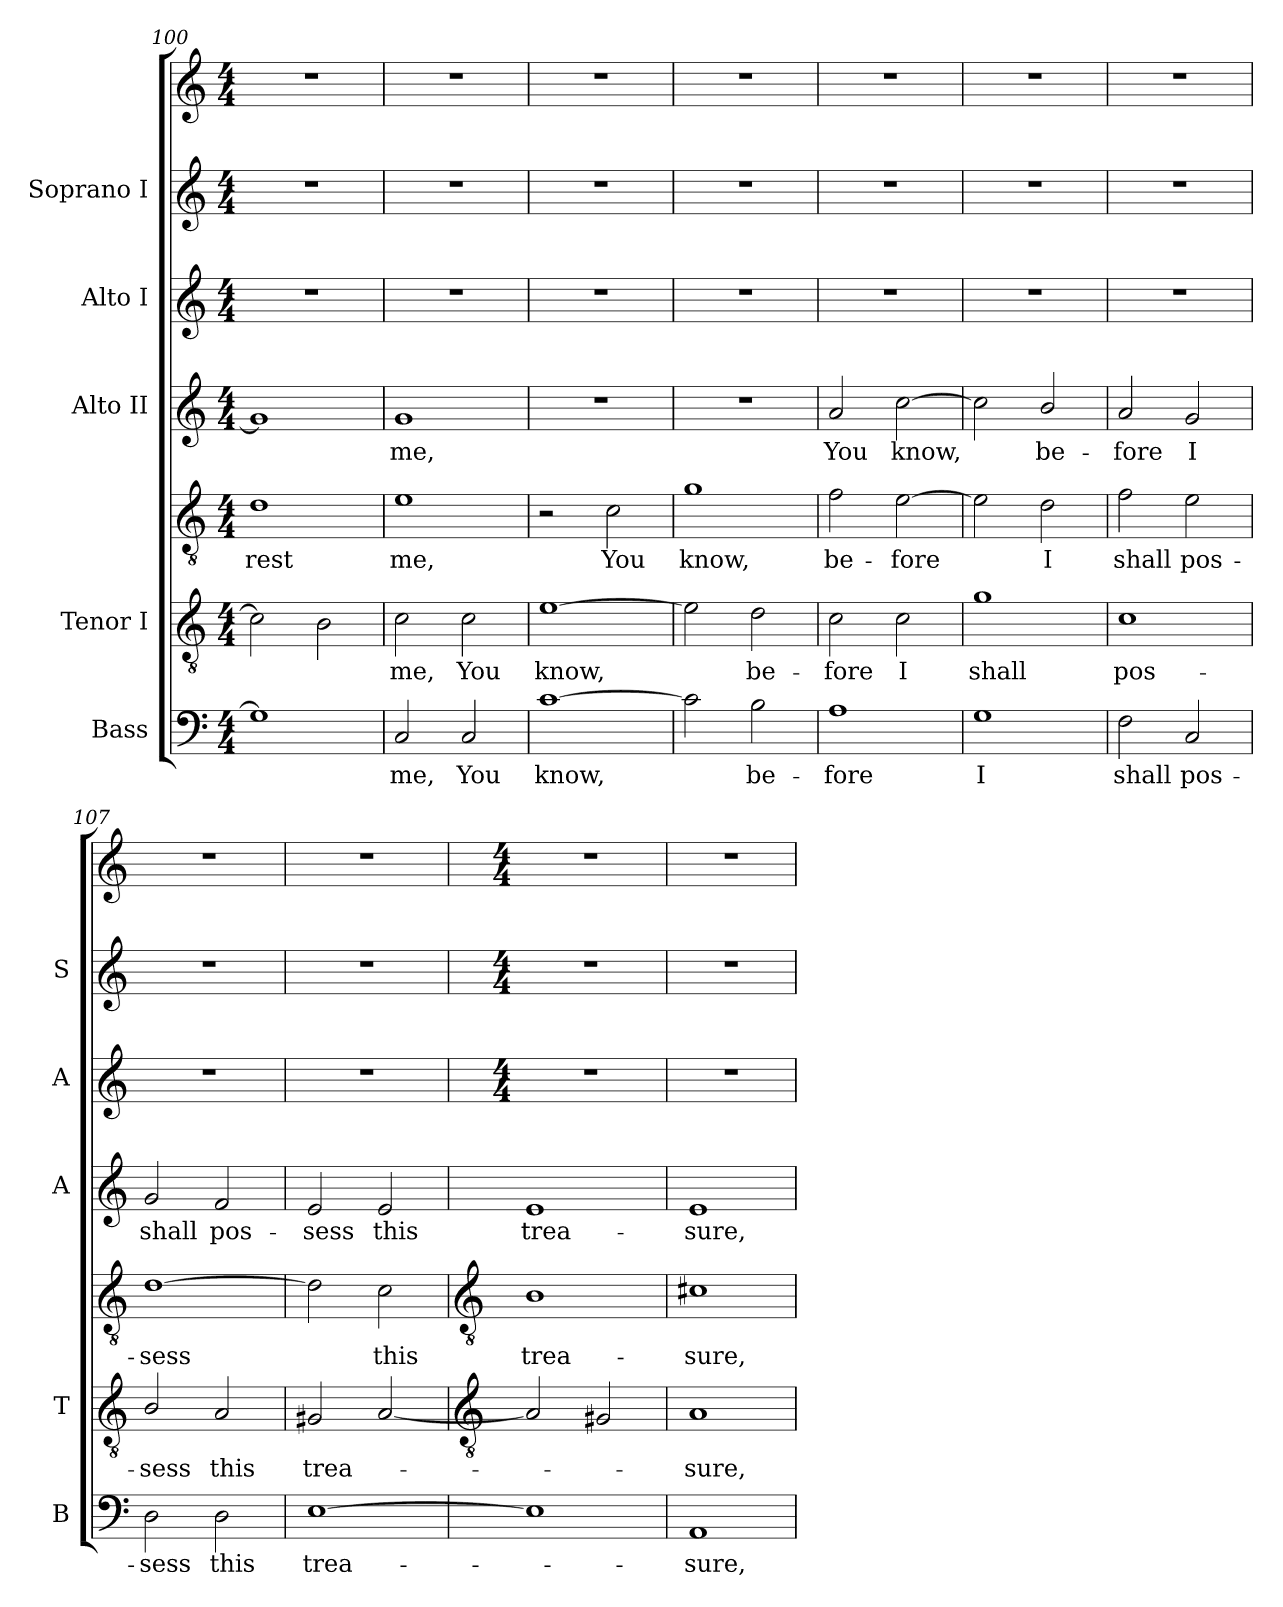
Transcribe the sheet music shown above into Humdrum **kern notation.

**kern	**text	**kern	**text	**kern	**text	**kern	**text	**kern	**kern	**kern
*part5	*part5	*part4	*part4	*part4	*part4	*part3	*part3	*part2	*part1	*part1
*staff7	*staff7	*staff6	*staff6	*staff5	*staff5	*staff4	*staff4	*staff3	*staff2	*staff1
*I"Bass	*	*I"Tenor I	*	*	*	*I"Alto II	*	*I"Alto I	*I"Soprano I	*
*I'B	*	*I'T	*	*	*	*I'A	*	*I'A	*I'S	*
*clefF4	*	*clefGv2	*	*clefGv2	*	*clefG2	*	*clefG2	*clefG2	*clefG2
*k[]	*	*k[]	*	*k[]	*	*k[]	*	*k[]	*k[]	*k[]
*C:	*	*C:	*	*C:	*	*C:	*	*C:	*C:	*C:
*M4/4	*	*M4/4	*	*M4/4	*	*M4/4	*	*M4/4	*M4/4	*M4/4
=100	=100	=100	=100	=100	=100	=100	=100	=100	=100	=100
!	!	!	!	!	!LO:LY:b	!	!	!	!	!
1G]	.	2c]	.	1d	rest	1g]	.	1r	1r	1r
.	.	2B	.	.	.	.	.	.	.	.
=101	=101	=101	=101	=101	=101	=101	=101	=101	=101	=101
!	!LO:LY:b	!	!LO:LY:b	!	!LO:LY:b	!	!LO:LY:b	!	!	!
2C	me,	2c	me,	1e	me,	1g	me,	1r	1r	1r
!	!LO:LY:b	!	!LO:LY:b	!	!	!	!	!	!	!
2C	You	2c	You	.	.	.	.	.	.	.
=102	=102	=102	=102	=102	=102	=102	=102	=102	=102	=102
!	!LO:LY:b	!	!LO:LY:b	!	!	!	!	!	!	!
[1c	know,	[1e	know,	2r	.	1r	.	1r	1r	1r
!	!	!	!	!	!LO:LY:b	!	!	!	!	!
.	.	.	.	2c	You	.	.	.	.	.
=103	=103	=103	=103	=103	=103	=103	=103	=103	=103	=103
!	!	!	!	!	!LO:LY:b	!	!	!	!	!
2c]	.	2e]	.	1g	know,	1r	.	1r	1r	1r
!	!LO:LY:b	!	!LO:LY:b	!	!	!	!	!	!	!
2B	be-	2d	be-	.	.	.	.	.	.	.
=104	=104	=104	=104	=104	=104	=104	=104	=104	=104	=104
!	!LO:LY:b	!	!LO:LY:b	!	!LO:LY:b	!	!LO:LY:b	!	!	!
1A	-fore	2c	fore	2f	-be-	2a	You	1r	1r	1r
!	!	!	!LO:LY:b	!	!LO:LY:b	!	!LO:LY:b	!	!	!
.	.	2c	I	[2e	-fore	[2cc	know,	.	.	.
=105	=105	=105	=105	=105	=105	=105	=105	=105	=105	=105
!	!LO:LY:b	!	!LO:LY:b	!	!	!	!	!	!	!
1G	I	1g	shall	2e]	.	2cc]	.	1r	1r	1r
!	!	!	!	!	!LO:LY:b	!	!LO:LY:b	!	!	!
.	.	.	.	2d	I	2b/	be-	.	.	.
=106	=106	=106	=106	=106	=106	=106	=106	=106	=106	=106
!	!LO:LY:b	!	!LO:LY:b	!	!LO:LY:b	!	!LO:LY:b	!	!	!
2F	shall	1c	-pos-	2f	shall	2a	-fore	1r	1r	1r
!	!LO:LY:b	!	!	!	!LO:LY:b	!	!LO:LY:b	!	!	!
2C	pos-	.	.	2e	pos-	2g	I	.	.	.
=107	=107	=107	=107	=107	=107	=107	=107	=107	=107	=107
!	!LO:LY:b	!	!LO:LY:b	!	!LO:LY:b	!	!LO:LY:b	!	!	!
2D	-sess	2B/	sess	[1d	-sess	2g	shall	1r	1r	1r
!	!LO:LY:b	!	!LO:LY:b	!	!	!	!LO:LY:b	!	!	!
2D	this	2A	this	.	.	2f	pos-	.	.	.
=108	=108	=108	=108	=108	=108	=108	=108	=108	=108	=108
!	!LO:LY:b	!	!LO:LY:b	!	!	!	!LO:LY:b	!	!	!
[1E	trea-	2G#X	trea-	2d]	.	2e	-sess	1r	1r	1r
!	!	!	!	!	!LO:LY:b	!	!LO:LY:b	!	!	!
.	.	[2A	.	2c	this	2e	this	.	.	.
!!LO:LB:g=z
=109	=109	=109	=109	=109	=109	=109	=109	=109	=109	=109
*	*	*clefGv2	*	*clefGv2	*	*	*	*	*	*
*	*	*	*	*	*	*	*	*k[]	*k[]	*k[]
*	*	*	*	*	*	*	*	*C:	*C:	*C:
*	*	*	*	*	*	*	*	*M4/4	*M4/4	*M4/4
!	!	!	!	!	!LO:LY:b	!	!LO:LY:b	!	!	!
1E]	.	2A]	.	1B	trea-	1e	trea-	1r	1r	1r
.	.	2G#X	.	.	.	.	.	.	.	.
=110	=110	=110	=110	=110	=110	=110	=110	=110	=110	=110
!	!LO:LY:b	!	!LO:LY:b	!	!LO:LY:b	!	!LO:LY:b	!	!	!
1AA	sure,	1A	sure,	1c#X	-sure,	1e	-sure,	1r	1r	1r
=	=	=	=	=	=	=	=	=	=	=
*-	*-	*-	*-	*-	*-	*-	*-	*-	*-	*-
